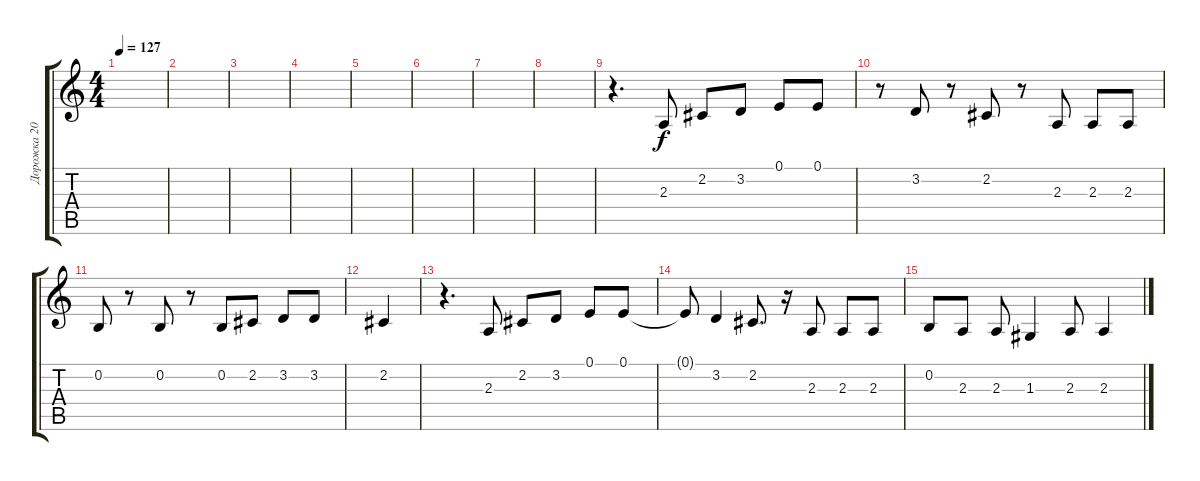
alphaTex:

\track ("Дорожка 20" "Дорожка 20") {instrument synthvoice}
\staff {score tabs}
\tuning (E4 B3 G3 D3 A2 E2) {hide}
\ts (4 4)
\tempo 127
\clef g2
\ks c
|
|
|
|
|
|
|
|
r.4{d} 2.3.8 2.2.8 3.2.8 0.1.8 0.1.8 |
r.8 3.2.8 r.8 2.2.8 r.8 2.3.8 2.3.8 2.3.8 |
0.2.8 r.8 0.2.8 r.8 0.2.8 2.2.8 3.2.8 3.2.8 |
2.2.4 |
r.4{d} 2.3.8 2.2.8 3.2.8 0.1.8 0.1.8 |
0.1{t}.8 3.2.4 2.2.8{d} r.16 2.3.8 2.3.8 2.3.8 |
0.2.8 2.3.8 2.3.8 1.3.4 2.3.8 2.3.4
